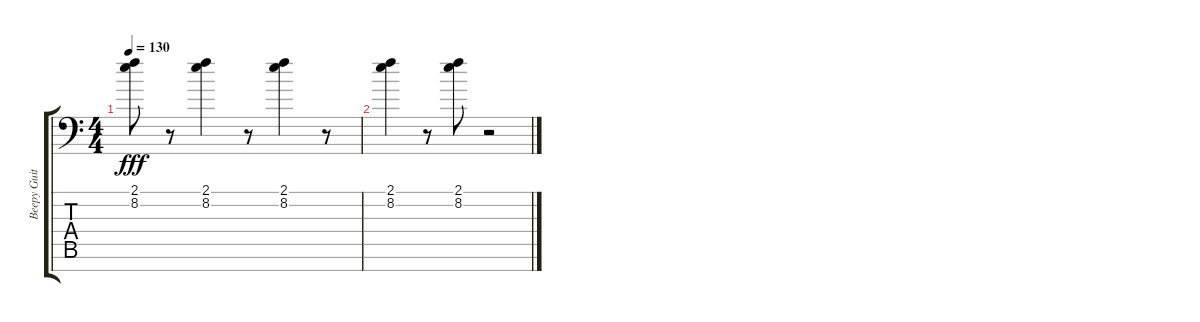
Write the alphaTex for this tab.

\track ("Beepy Guitar" "Beepy Guit") {instrument distortionguitar}
\staff {score tabs}
\tuning (D4 A3 F3 C3 G2 D2 A1) {hide}
\ts (4 4)
\tempo 130
\clef f4
\ks c
(2.1{t} 8.2{t}).8{dy fff} r.8 (2.1 8.2).4{balance 2} r.8 (2.1 8.2).4{balance 14} r.8 |
(2.1 8.2).4{balance 2} r.8 (2.1 8.2).8{balance 14} r.2
